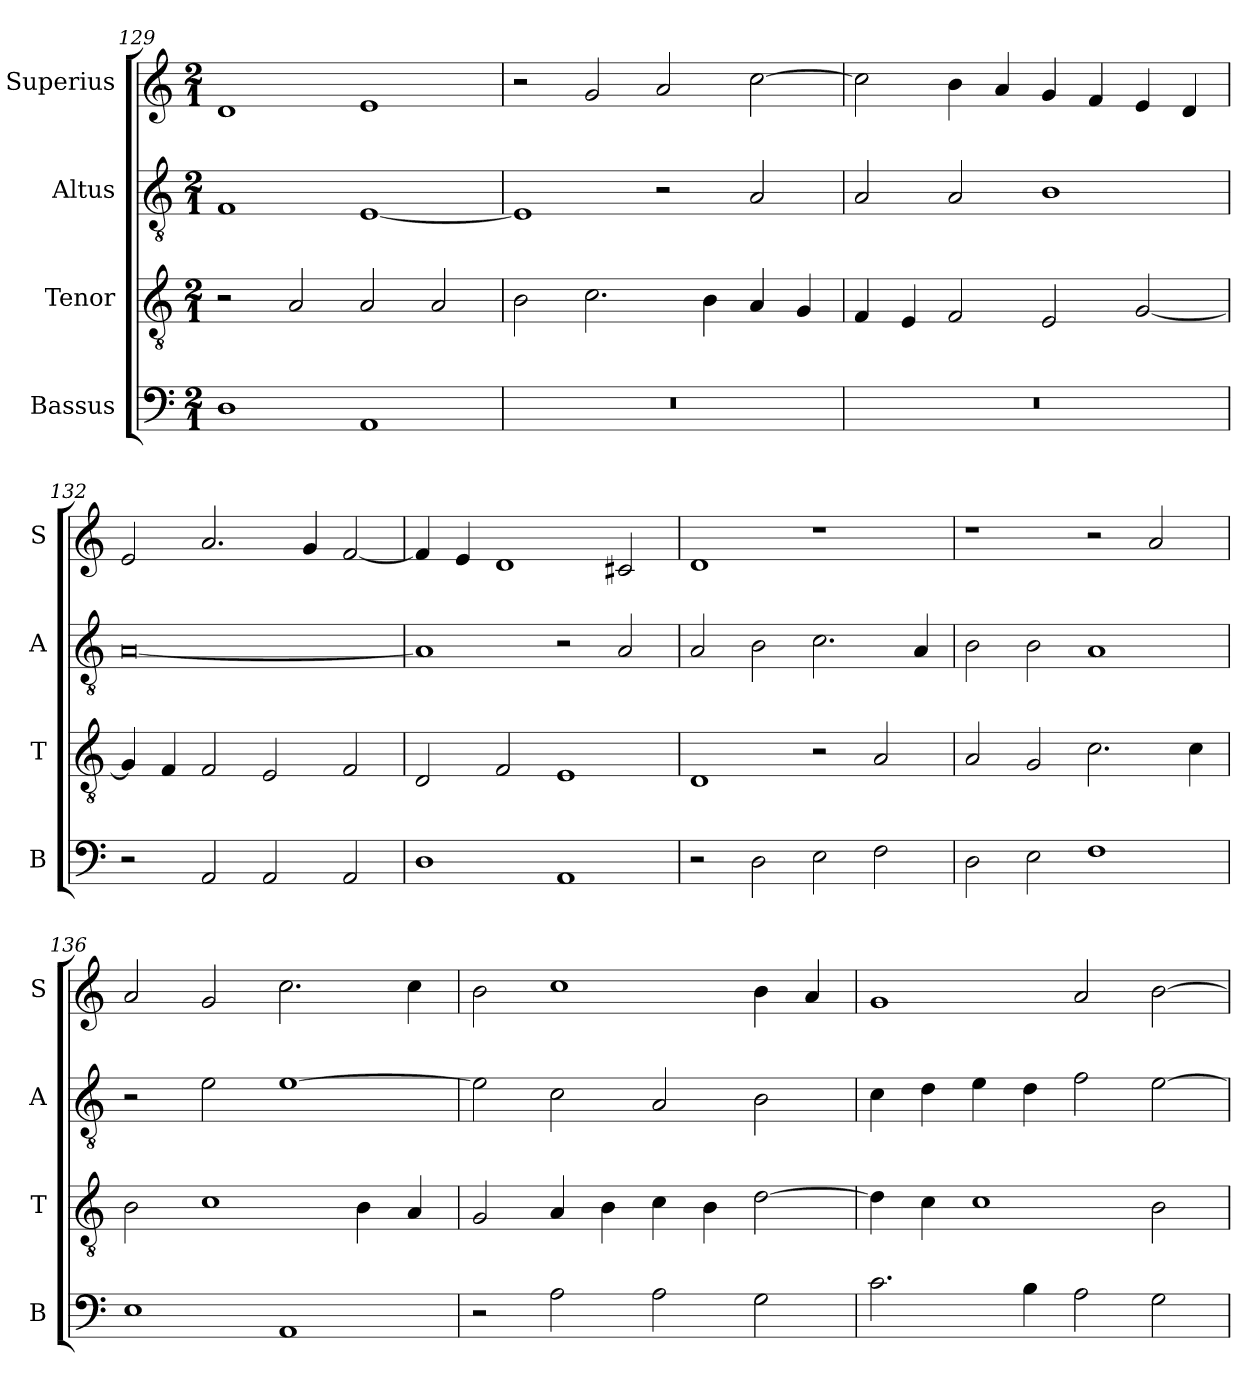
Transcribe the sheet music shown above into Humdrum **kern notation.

**kern	**kern	**kern	**kern
*part4	*part3	*part2	*part1
*staff4	*staff3	*staff2	*staff1
*I"Bassus	*I"Tenor	*I"Altus	*I"Superius
*I'B	*I'T	*I'A	*I'S
*clefF4	*clefGv2	*clefGv2	*clefG2
*k[]	*k[]	*k[]	*k[]
*C:	*C:	*C:	*C:
*M2/1	*M2/1	*M2/1	*M2/1
=129	=129	=129	=129
1D	2r	1F	1d
.	2A	.	.
1AA	2A	[1E	1e
.	2A	.	.
=130	=130	=130	=130
0r	2B	1E]	2r
.	2.c	.	2g
.	.	2r	2a
.	4B	.	.
.	4A	2A	[2cc
.	4G	.	.
=131	=131	=131	=131
0r	4F	2A	2cc]
.	4E	.	.
.	2F	2A	4b
.	.	.	4a
.	2E	1B	4g
.	.	.	4f
.	[2G	.	4e
.	.	.	4d
=132	=132	=132	=132
2r	4G]	[0A	2e
.	4F	.	.
2AA	2F	.	2.a
2AA	2E	.	.
.	.	.	4g
2AA	2F	.	[2f
=133	=133	=133	=133
1D	2D	1A]	4f]
.	.	.	4e
.	2F	.	1d
1AA	1E	2r	.
.	.	2A	2c#X
=134	=134	=134	=134
2r	1D	2A	1d
2D	.	2B	.
2E	2r	2.c	1r
2F	2A	.	.
.	.	4A	.
=135	=135	=135	=135
2D	2A	2B	1r
2E	2G	2B	.
1F	2.c	1A	2r
.	.	.	2a
.	4c	.	.
=136	=136	=136	=136
1E	2B	2r	2a
.	1c	2e	2g
1AA	.	[1e	2.cc
.	4B	.	.
.	4A	.	4cc
=137	=137	=137	=137
2r	2G	2e]	2b
2A	4A	2c	1cc
.	4B	.	.
2A	4c	2A	.
.	4B	.	.
2G	[2d	2B	4b
.	.	.	4a
=138	=138	=138	=138
2.c	4d]	4c	1g
.	4c	4d	.
.	1c	4e	.
4B	.	4d	.
2A	.	2f	2a
2G	2B	[2e	[2b
=	=	=	=
*-	*-	*-	*-
